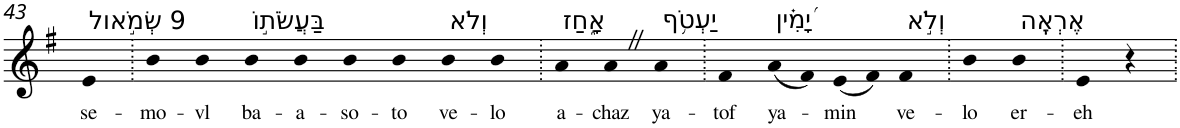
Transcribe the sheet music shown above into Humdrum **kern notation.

**kern	**text
*part1	*part1
*staff1	*staff1
*I"Piano	*
*I'Pno	*
!!LO:PB:g=z
*clefG2	*
*k[f#]	*
*G:	*
=43	=43
!LO:TX:a:t=9 שְׂמֹ֣אול	!
!	!LO:LY:b
4e	se-
=44.	=44.
!	!LO:LY:b
4b	-mo-
!	!LO:LY:b
4b	-vl
!LO:TX:a:t=בַּעֲשֹׂת֣וֹ	!
!	!LO:LY:b
4b	ba-
!	!LO:LY:b
4b	-a-
!	!LO:LY:b
4b	-so-
!	!LO:LY:b
4b	-to
!LO:TX:a:t=וְלֹא	!
!	!LO:LY:b
4b	ve-
!	!LO:LY:b
4b	-lo
=45.	=45.
!LO:TX:a:t=אָ֑חַז	!
!	!LO:LY:b
4a	a-
!	!LO:LY:b
4aZ	-chaz
!LO:TX:a:t=יַעְטֹ֥ף	!
!	!LO:LY:b
4a	ya-
=46.	=46.
!	!LO:LY:b
4f#	-tof
!LO:TX:a:t=יָ֝מִ֗ין	!
!	!LO:LY:b
(8a	ya-
8f#)	.
!	!LO:LY:b
(8e	-min
8f#)	.
!LO:TX:a:t=וְלֹ֣א	!
!	!LO:LY:b
4f#	ve-
=47.	=47.
!	!LO:LY:b
4b	-lo
!LO:TX:a:t=אֶרְאֶֽה	!
!	!LO:LY:b
4b	er-
=48.	=48.
!	!LO:LY:b
4e	-eh
4r	.
=.	=.
*-	*-
